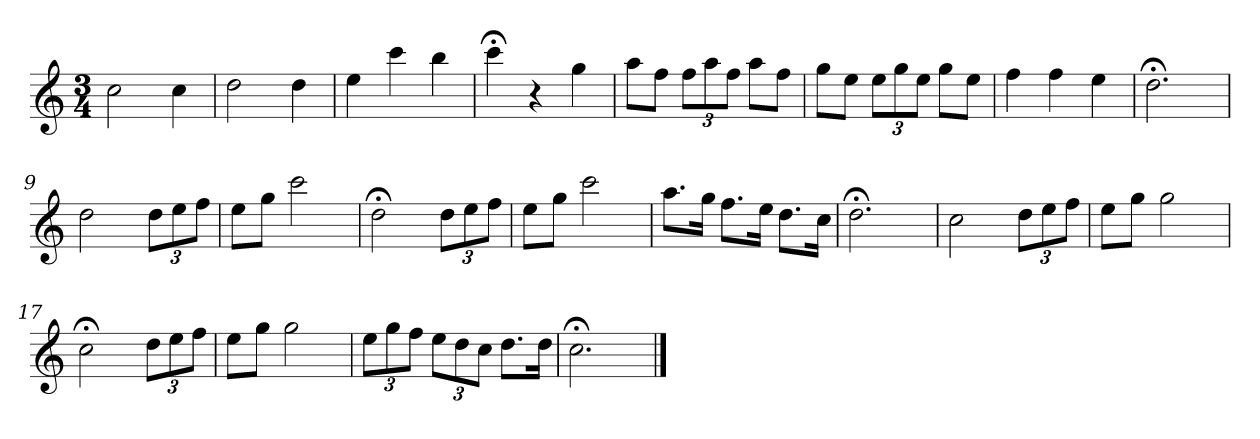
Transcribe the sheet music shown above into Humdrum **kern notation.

**kern
*part1
*staff1
*k[]
*C:
*M3/4
*MM120
=1
2cc
4cc
=2
2dd
4dd
=3
4ee
4ccc
4bb
=4
4ccc;<
4r
4gg
=5
8aaL
8ffJ
12ffL
12aa
12ffJ
8aaL
8ffJ
=6
8ggL
8eeJ
12eeL
12gg
12eeJ
8ggL
8eeJ
=7
4ff
4ff
4ee
=8
2.dd;<
=9
2dd
12ddL
12ee
12ffJ
=10
8eeL
8ggJ
2ccc
=11
2dd;<
12ddL
12ee
12ffJ
=12
8eeL
8ggJ
2ccc
=13
8.aaL
16ggJk
8.ffL
16eeJk
8.ddL
16ccJk
=14
2.dd;<
=15
2cc
12ddL
12ee
12ffJ
=16
8eeL
8ggJ
2gg
=17
2cc;<
12ddL
12ee
12ffJ
=18
8eeL
8ggJ
2gg
=19
12eeL
12gg
12ffJ
12eeL
12dd
12ccJ
8.ddL
16ddJk
=20
2.cc;<
==
*-
